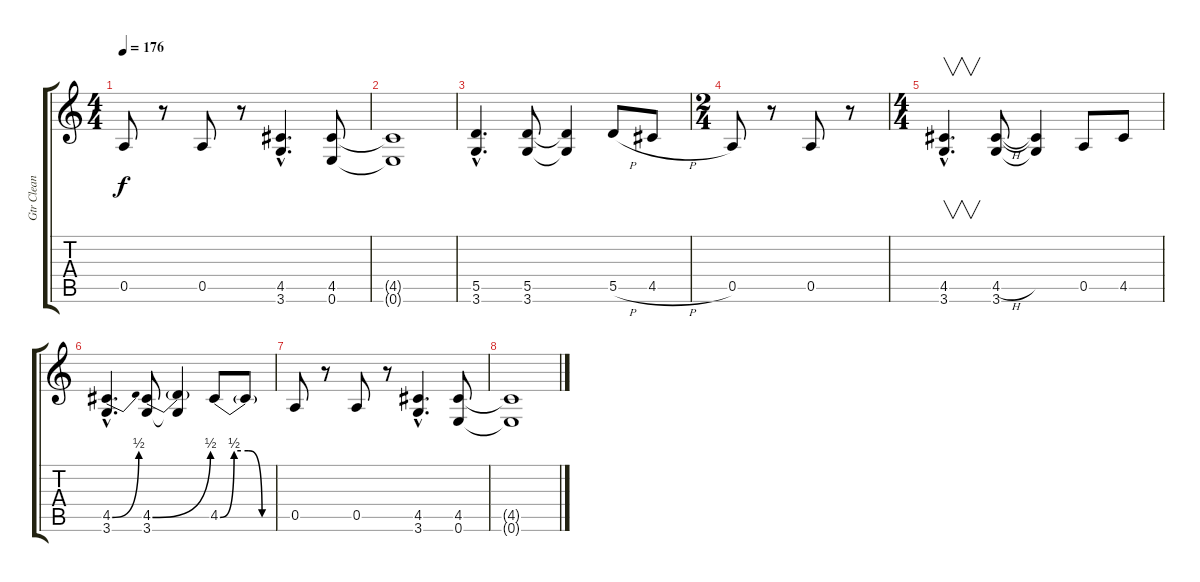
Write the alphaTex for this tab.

\track ("Gtr Clean" "Gtr Clean") {instrument electricguitarclean}
\staff {score tabs}
\tuning (E4 B3 G3 D3 A2 E2) {hide}
\ts (4 4)
\tempo 176
\clef g2
\ks c
0.5.8{dy f} r.8 0.5.8 r.8 (4.5{hac} 3.6{hac}).4{d} (4.5 0.6).8 |
(4.5{t} 0.6{t}).1 |
(5.5{hac} 3.6{hac}).4{d} (5.5 3.6).8 (5.5{t} 3.6{t}).4 5.5{h}.8 4.5{h}.8 |
\ts (2 4)
0.5.8 r.8 0.5.8 r.8 |
\ts (4 4)
(4.5{hac} 3.6{hac}).4{v d} (4.5{h} 3.6).8 (4.5{t} 3.6{t}).4 0.5.8 4.5.8 |
(4.5{be (bend 0 0 60 2) hac} 3.6{hac}).4{d} (4.5{be (bend 0 0 60 2)} 3.6).8 (4.5{t} 3.6{t}).4 4.5{be (custom 0 0 15 2 30 2 45 0 60 0)}.8 4.5{t}.8 |
0.5.8 r.8 0.5.8 r.8 (4.5{hac} 3.6{hac}).4{d} (4.5 0.6).8 |
(4.5{t} 0.6{t}).1
